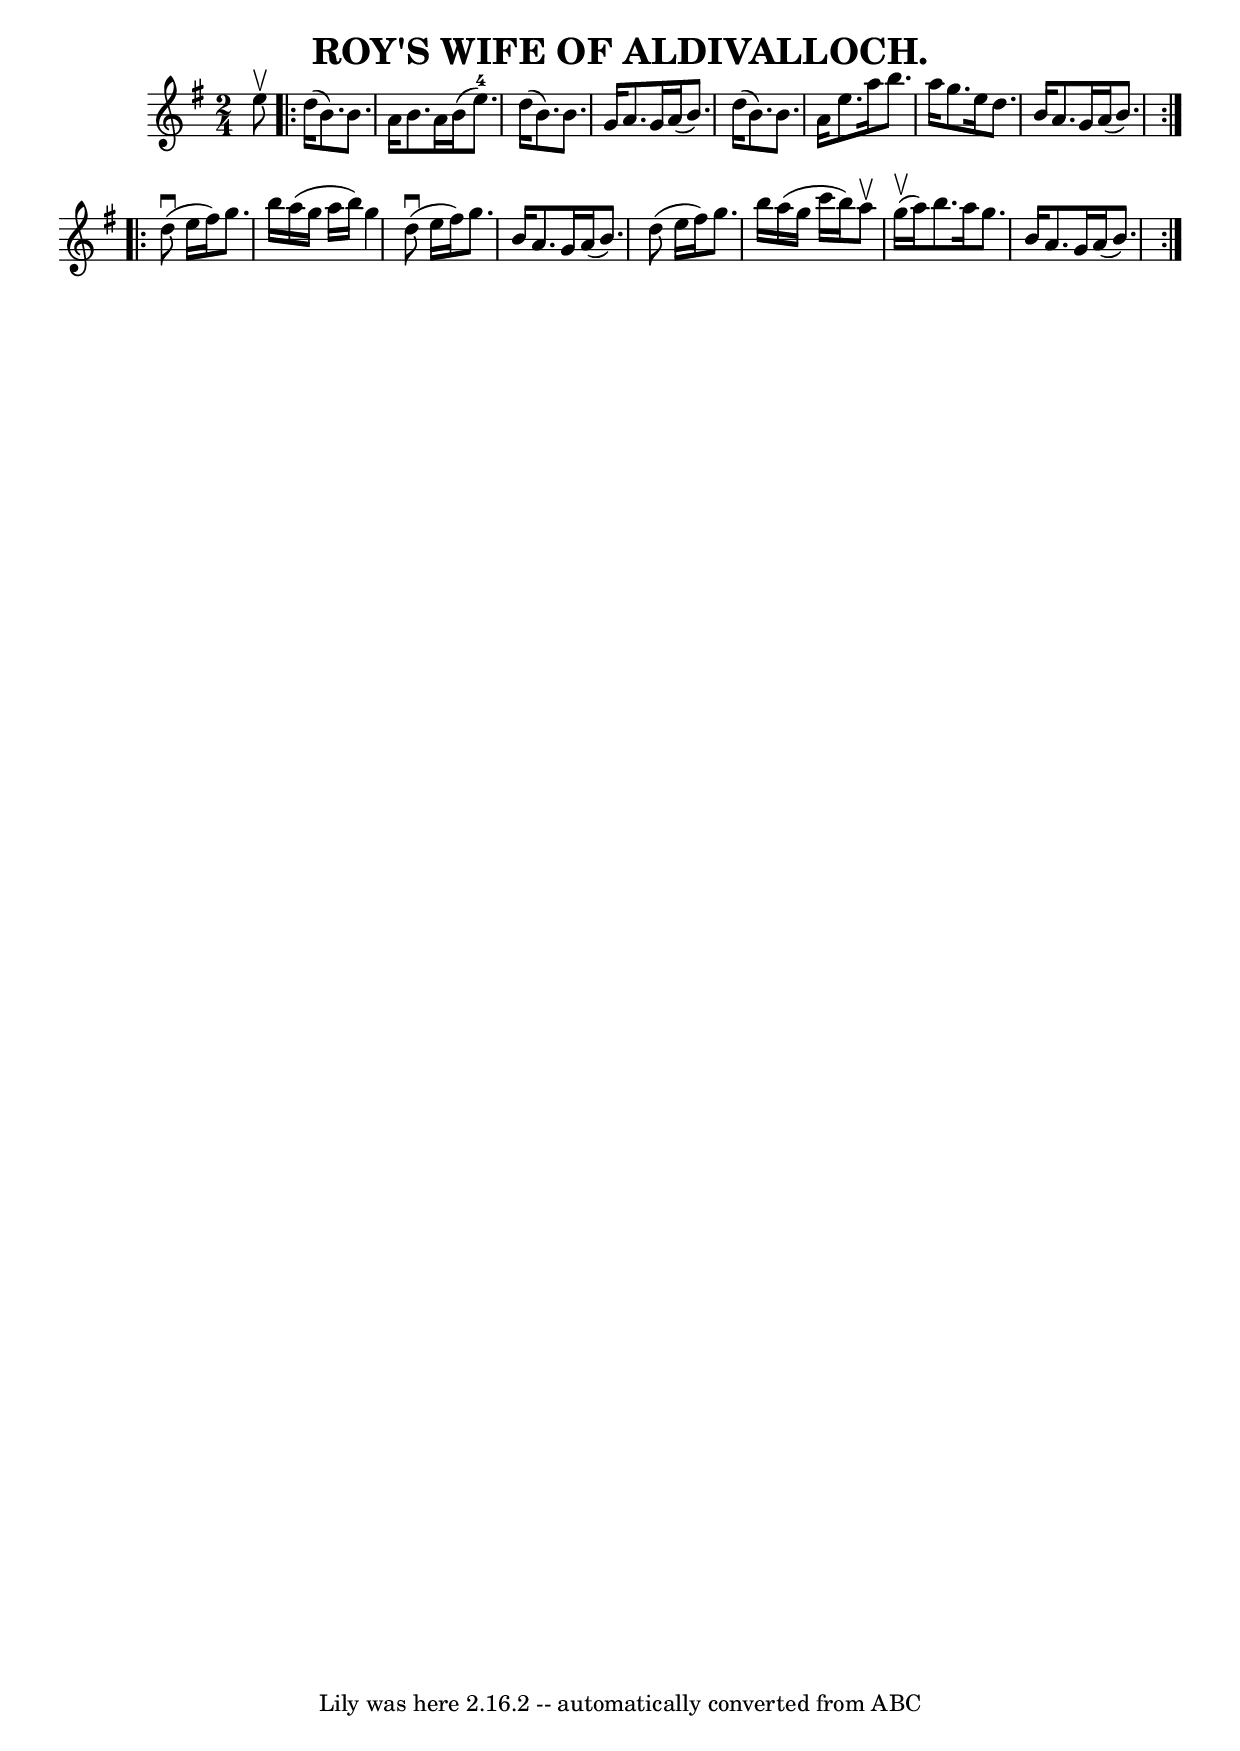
\version "2.16.2"
\include "Mammoth.ily"
\header {
  %% book = "Coles pg 26.7"
  crossRefNumber = "7"
  footnotes = "\\\\ROY'S WIFE. -- First couple join right hands and balance, [4 bars],\\\\down the centre [4 bars], balance at: the foot [4 bars],\\\\cross 4 hands with second couple, back with left hands [3 bars]"
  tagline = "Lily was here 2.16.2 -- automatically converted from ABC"
  title = "ROY'S WIFE OF ALDIVALLOCH."

}
voicedefault =  {


  \time 2/4 
  \key g \major
 e''8^\upbow 
  \repeat volta 2 {
    d''16 (b'8.)   
    b'8. a'16  |
    b'8. a'16 b'16 (e''8.-4) |
    
    d''16 (b'8.) b'8. g'16  |
    a'8. g'16 a'16 (b'8.) 
    |
    d''16 (b'8.) b'8. a'16  |
    e''8. a''16    
    b''8. a''16  |
    g''8. e''16 d''8. b'16  |
    a'8.    
    g'16 a'16 (b'8.) 
  }     
  \repeat volta 2 {
    d''8 (^\downbow e''16   
    fis''16) g''8. b''16  |
    a''16 (g''16 a''16 b''16) 
    g''4  |
    d''8 (^\downbow e''16 fis''16) g''8. b'16  
    |
    a'8. g'16 a'16 (b'8.) |
    d''8 (e''16    
    fis''16) g''8. b''16  |
    a''16 (g''16 c'''16 b''16) 
    a''8^\upbow g''16 (^\upbow a''16) |
    b''8. a''16    
    g''8. b'16  |
    a'8. g'16 a'16 (b'8.) 
  }   

}

\score{
  <<

    \context Staff="default"
    {
      \voicedefault 
      
    }

  >>
  \layout {
    
  }
  \midi {
  }

}
